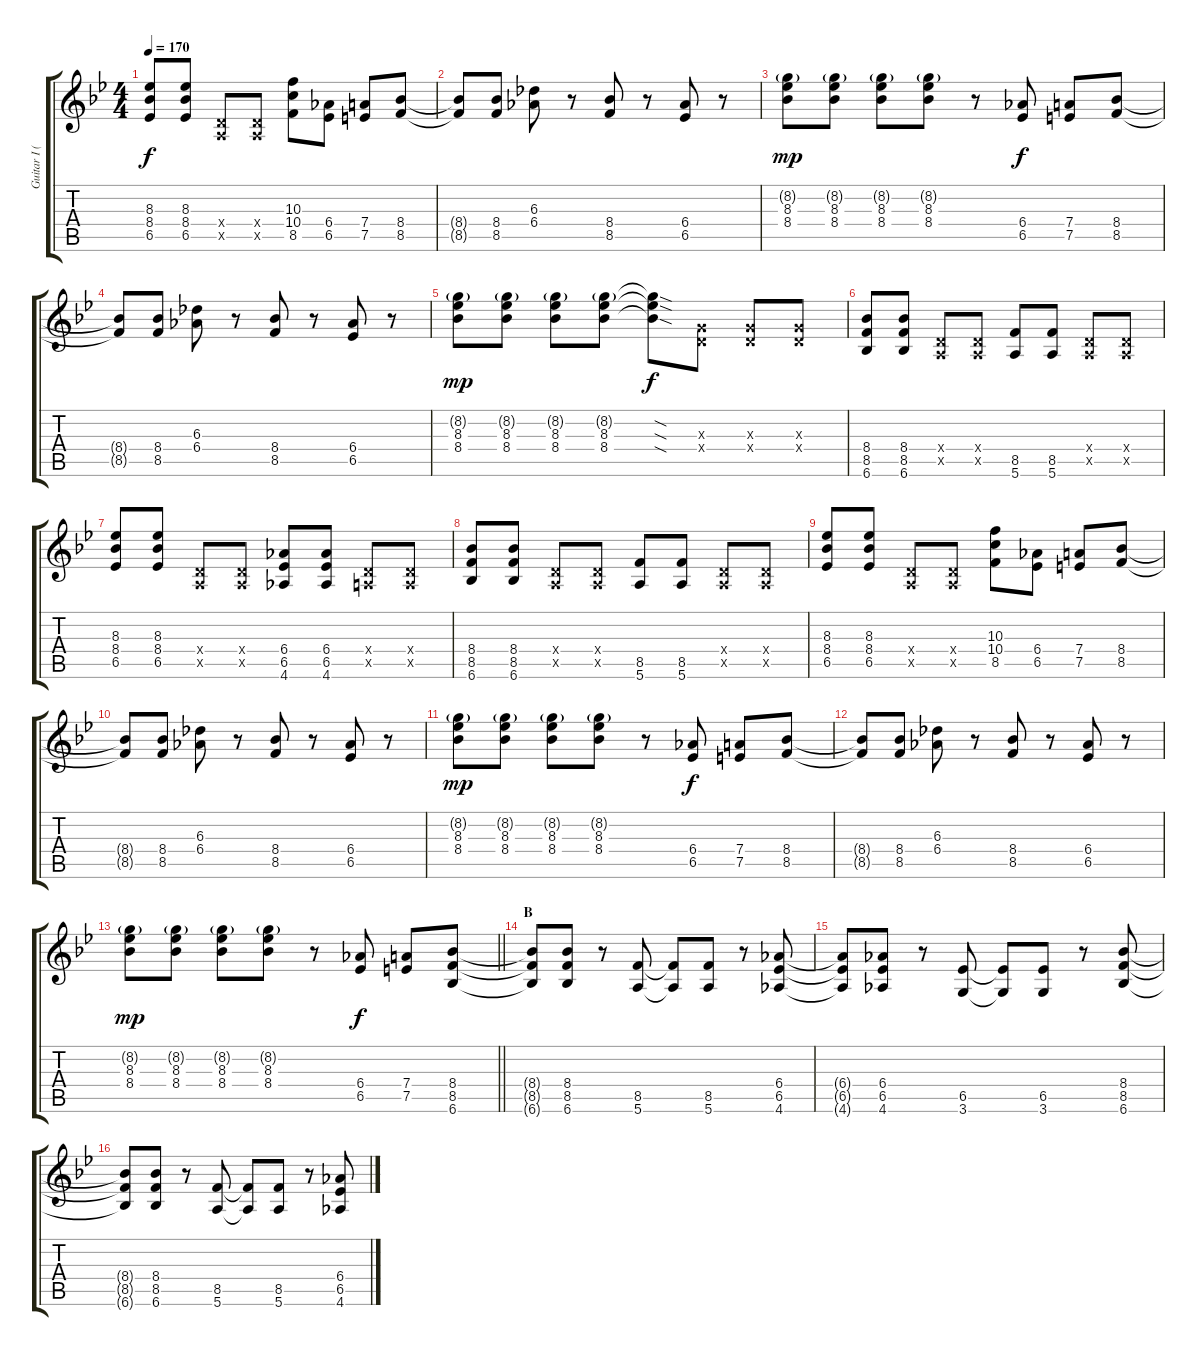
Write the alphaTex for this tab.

\track ("Guitar I (Hirasawa Yui)" "Guitar I (") {instrument overdrivenguitar}
\staff {score tabs}
\tuning (E4 B3 G3 D3 A2 E2) {hide}
\ts (4 4)
\tempo 170
\clef g2
\ks bb
(8.3 8.4 6.5).8{dy f} (8.3 8.4 6.5).8 (0.4{x} 0.5{x}).8 (0.4{x} 0.5{x}).8 (10.3 10.4 8.5).8 (6.4 6.5).8 (7.4 7.5).8 (8.4 8.5).8 |
(8.4{t} 8.5{t}).8 (8.4 8.5).8 (6.3 6.4).8 r.8 (8.4 8.5).8 r.8 (6.4 6.5).8 r.8 |
(8.2{g} 8.3 8.4).8{dy mp} (8.2{g} 8.3 8.4).8 (8.2{g} 8.3 8.4).8 (8.2{g} 8.3 8.4).8 r.8 (6.4 6.5).8{dy f} (7.4 7.5).8 (8.4 8.5).8 |
(8.4{t} 8.5{t}).8 (8.4 8.5).8 (6.3 6.4).8 r.8 (8.4 8.5).8 r.8 (6.4 6.5).8 r.8 |
(8.2{g} 8.3 8.4).8{dy mp} (8.2{g} 8.3 8.4).8 (8.2{g} 8.3 8.4).8 (8.2{g} 8.3 8.4).8 (8.2{sod t} 8.3{sod t} 8.4{sod t}).8{dy f} (0.3{x} 0.4{x}).8 (0.3{x} 0.4{x}).8 (0.3{x} 0.4{x}).8 |
(8.4 8.5 6.6).8 (8.4 8.5 6.6).8 (0.4{x} 0.5{x}).8 (0.4{x} 0.5{x}).8 (8.5 5.6).8 (8.5 5.6).8 (0.4{x} 0.5{x}).8 (0.4{x} 0.5{x}).8 |
(8.3 8.4 6.5).8 (8.3 8.4 6.5).8 (0.4{x} 0.5{x}).8 (0.4{x} 0.5{x}).8 (6.4 6.5 4.6).8 (6.4 6.5 4.6).8 (0.4{x} 0.5{x}).8 (0.4{x} 0.5{x}).8 |
(8.4 8.5 6.6).8 (8.4 8.5 6.6).8 (0.4{x} 0.5{x}).8 (0.4{x} 0.5{x}).8 (8.5 5.6).8 (8.5 5.6).8 (0.4{x} 0.5{x}).8 (0.4{x} 0.5{x}).8 |
(8.3 8.4 6.5).8 (8.3 8.4 6.5).8 (0.4{x} 0.5{x}).8 (0.4{x} 0.5{x}).8 (10.3 10.4 8.5).8 (6.4 6.5).8 (7.4 7.5).8 (8.4 8.5).8 |
(8.4{t} 8.5{t}).8 (8.4 8.5).8 (6.3 6.4).8 r.8 (8.4 8.5).8 r.8 (6.4 6.5).8 r.8 |
(8.2{g} 8.3 8.4).8{dy mp} (8.2{g} 8.3 8.4).8 (8.2{g} 8.3 8.4).8 (8.2{g} 8.3 8.4).8 r.8 (6.4 6.5).8{dy f} (7.4 7.5).8 (8.4 8.5).8 |
(8.4{t} 8.5{t}).8 (8.4 8.5).8 (6.3 6.4).8 r.8 (8.4 8.5).8 r.8 (6.4 6.5).8 r.8 |
\barLineRight lightlight
(8.2{g} 8.3 8.4).8{dy mp} (8.2{g} 8.3 8.4).8 (8.2{g} 8.3 8.4).8 (8.2{g} 8.3 8.4).8 r.8 (6.4 6.5).8{dy f} (7.4 7.5).8 (8.4 8.5 6.6).8 |
\section ("" "B")
(8.4{t} 8.5{t} 6.6{t}).8 (8.4 8.5 6.6).8 r.8 (8.5 5.6).8 (8.5{t} 5.6{t}).8 (8.5 5.6).8 r.8 (6.4 6.5 4.6).8 |
(6.4{t} 6.5{t} 4.6{t}).8 (6.4 6.5 4.6).8 r.8 (6.5 3.6).8 (6.5{t} 3.6{t}).8 (6.5 3.6).8 r.8 (8.4 8.5 6.6).8 |
(8.4{t} 8.5{t} 6.6{t}).8 (8.4 8.5 6.6).8 r.8 (8.5 5.6).8 (8.5{t} 5.6{t}).8 (8.5 5.6).8 r.8 (6.4 6.5 4.6).8
